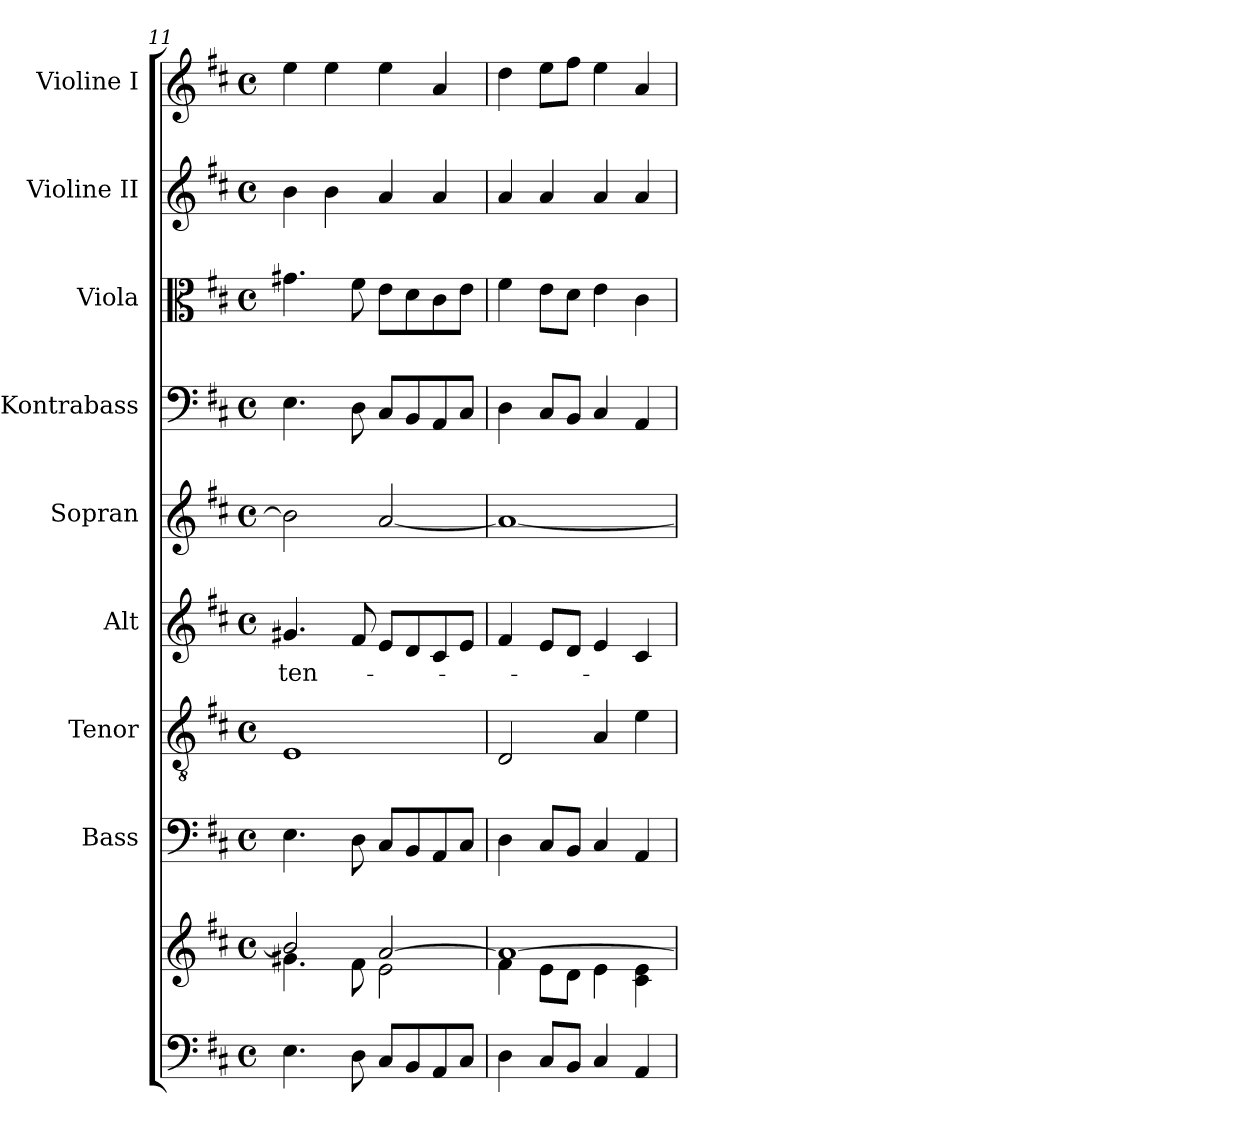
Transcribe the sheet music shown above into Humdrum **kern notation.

**kern	**kern	**kern	**kern	**kern	**text	**kern	**kern	**kern	**kern	**kern
*part9	*part9	*part8	*part7	*part6	*part6	*part5	*part4	*part3	*part2	*part1
*staff10	*staff9	*staff8	*staff7	*staff6	*staff6	*staff5	*staff4	*staff3	*staff2	*staff1
*	*	*I"Bass	*I"Tenor	*I"Alt	*	*I"Sopran	*I"Kontrabass	*I"Viola	*I"Violine II	*I"Violine I
*	*	*I'B.	*I'T.	*I'A.	*	*I'S.	*I'Kb.	*I'Vla.	*I'Vl. II	*I'Vl. I
*clefF4	*clefG2	*clefF4	*clefGv2	*clefG2	*	*clefG2	*clefF4	*clefC3	*clefG2	*clefG2
*	*	*	*	*	*	*	*ITrd7c12	*	*	*
*k[f#c#]	*k[f#c#]	*k[f#c#]	*k[f#c#]	*k[f#c#]	*	*k[f#c#]	*k[f#c#]	*k[f#c#]	*k[f#c#]	*k[f#c#]
*D:	*D:	*D:	*D:	*D:	*	*D:	*D:	*D:	*D:	*D:
*M4/4	*M4/4	*M4/4	*M4/4	*M4/4	*	*M4/4	*M4/4	*M4/4	*M4/4	*M4/4
*met(c)	*met(c)	*met(c)	*met(c)	*met(c)	*	*met(c)	*met(c)	*met(c)	*met(c)	*met(c)
=11	=11	=11	=11	=11	=11	=11	=11	=11	=11	=11
*	*^	*	*	*	*	*	*	*	*	*
!	!	!	!	!	!	!LO:LY:b	!	!	!	!	!
4.E\	2b/]	4.g#X\	4.E\	1E	4.g#X/	-ten-	2b\]	4.EE\	4.g#X\	4b\	4ee\
.	.	.	.	.	.	.	.	.	.	4b\	4ee\
8D\	.	8f#\	8D\	.	8f#/	.	.	8DD\	8f#\	.	.
8C#/L	[>2a/	2e\	8C#/L	.	8e/L	.	[2a/	8CC#/L	8e\L	4a/	4ee\
8BB/	.	.	8BB/	.	8d/	.	.	8BBB/	8d\	.	.
8AA/	.	.	8AA/	.	8c#/	.	.	8AAA/	8c#\	4a/	4a/
8C#/J	.	.	8C#/J	.	8e/J	.	.	8CC#/J	8e\J	.	.
=12	=12	=12	=12	=12	=12	=12	=12	=12	=12	=12	=12
4D\	1a_	4f#\	4D\	2D/	4f#/	.	1a_	4DD\	4f#\	4a/	4dd\
8C#/L	.	8e\L	8C#/L	.	8e/L	.	.	8CC#/L	8e\L	4a/	8ee\L
8BB/J	.	8d\J	8BB/J	.	8d/J	.	.	8BBB/J	8d\J	.	8ff#\J
4C#/	.	4e\	4C#/	4A/	4e/	.	.	4CC#/	4e\	4a/	4ee\
4AA/	.	4c#\ 4e\	4AA/	4e\	4c#/	.	.	4AAA/	4c#\	4a/	4a/
*	*v	*v	*	*	*	*	*	*	*	*	*
=	=	=	=	=	=	=	=	=	=	=
*-	*-	*-	*-	*-	*-	*-	*-	*-	*-	*-
